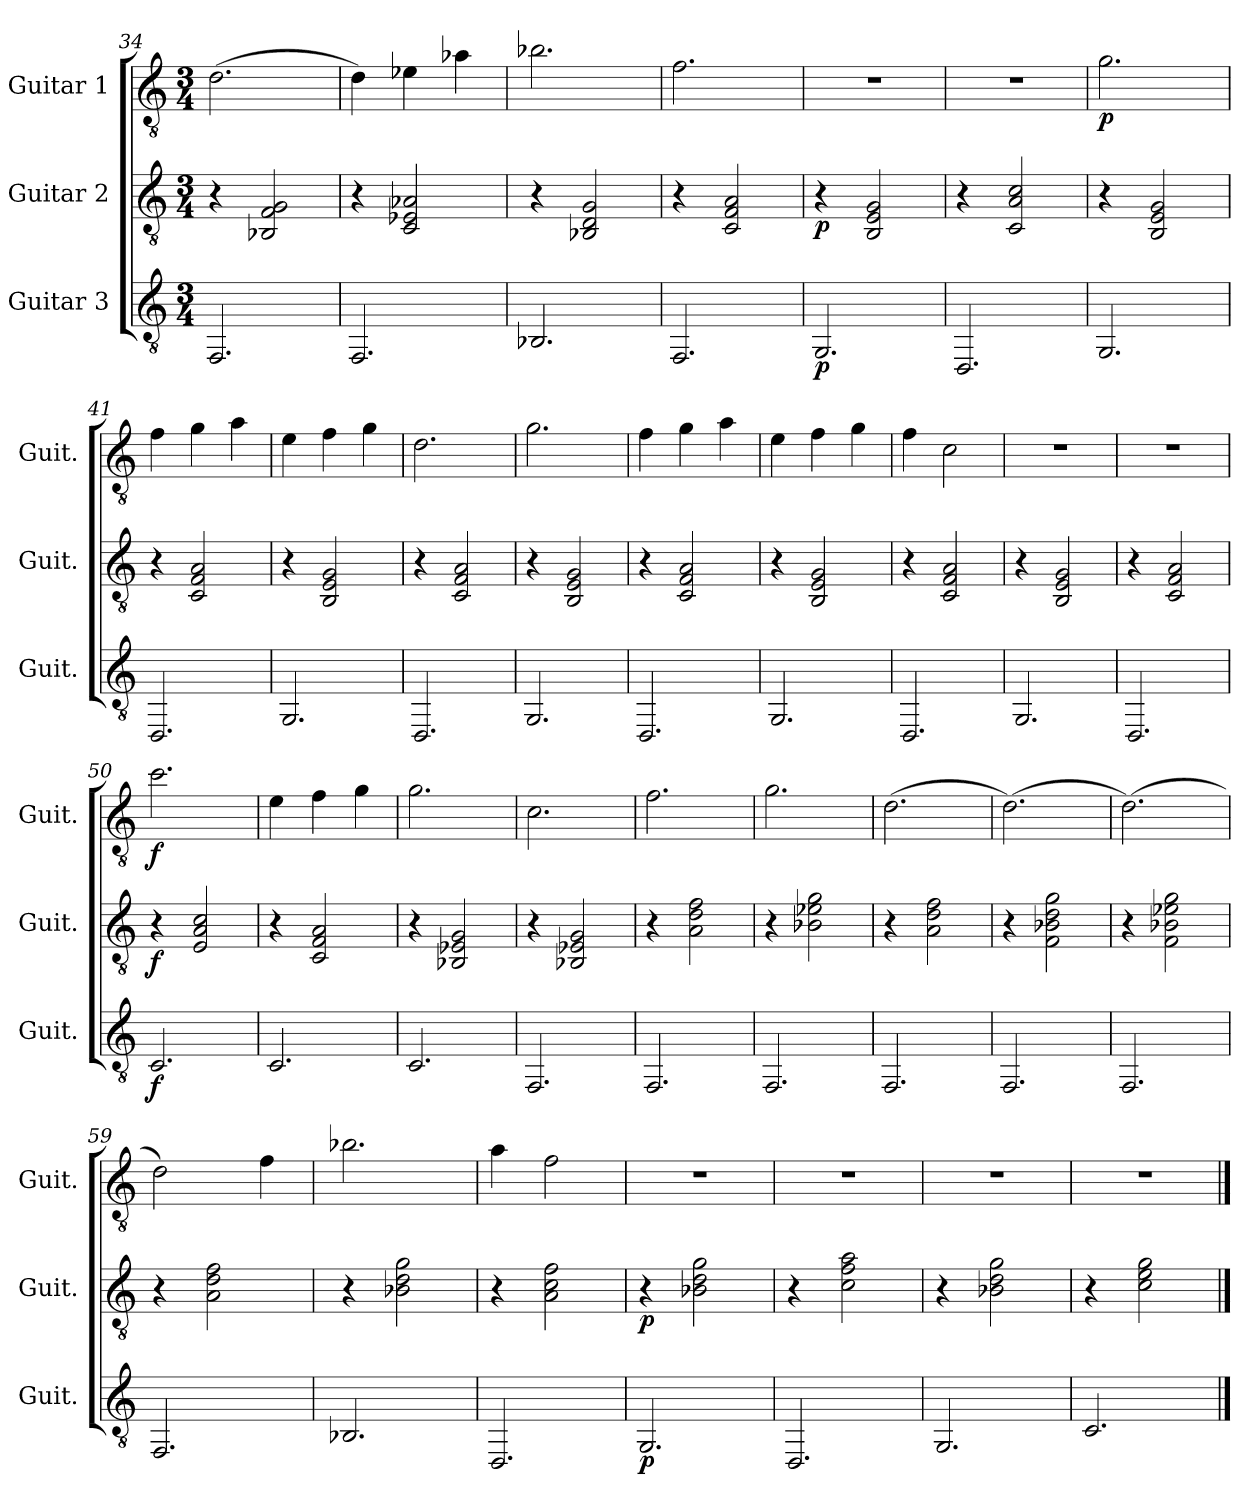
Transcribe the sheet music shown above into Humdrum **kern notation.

**kern	**dynam	**kern	**dynam	**kern	**dynam
*part3	*part3	*part2	*part2	*part1	*part1
*staff3	*staff3	*staff2	*staff2	*staff1	*staff1
*I"Guitar 3	*	*I"Guitar 2	*	*I"Guitar 1	*
*I'Guit.	*	*I'Guit.	*	*I'Guit.	*
*clefGv2	*	*clefGv2	*	*clefGv2	*
*k[]	*	*k[]	*	*k[]	*
*M3/4	*	*M3/4	*	*M3/4	*
=34	=34	=34	=34	=34	=34
2.FF/	.	4r	.	(2.d\	.
.	.	2BB-X/ 2F/ 2G/	.	.	.
=35	=35	=35	=35	=35	=35
2.FF/	.	4r	.	4d\)	.
.	.	2C/ 2E-X/ 2A-X/	.	4e-X\	.
.	.	.	.	4a-X\	.
=36	=36	=36	=36	=36	=36
2.BB-X/	.	4r	.	2.b-X\	.
.	.	2BB-X/ 2D/ 2G/	.	.	.
=37	=37	=37	=37	=37	=37
2.FF/	.	4r	.	2.f\	.
.	.	2C/ 2F/ 2A/	.	.	.
=38	=38	=38	=38	=38	=38
!	!LO:DY:b	!	!LO:DY:b	!	!
2.GG/	p	4r	p	2.r	.
.	.	2BB/ 2E/ 2G/	.	.	.
!!LO:LB:g=z
=39	=39	=39	=39	=39	=39
2.DD/	.	4r	.	2.r	.
.	.	2C/ 2A/ 2c/	.	.	.
=40	=40	=40	=40	=40	=40
!	!	!	!	!	!LO:DY:b
2.GG/	.	4r	.	2.g\	p
.	.	2BB/ 2E/ 2G/	.	.	.
=41	=41	=41	=41	=41	=41
2.DD/	.	4r	.	4f\	.
.	.	2C/ 2F/ 2A/	.	4g\	.
.	.	.	.	4a\	.
=42	=42	=42	=42	=42	=42
2.GG/	.	4r	.	4e\	.
.	.	2BB/ 2E/ 2G/	.	4f\	.
.	.	.	.	4g\	.
=43	=43	=43	=43	=43	=43
2.DD/	.	4r	.	2.d\	.
.	.	2C/ 2F/ 2A/	.	.	.
=44	=44	=44	=44	=44	=44
2.GG/	.	4r	.	2.g\	.
.	.	2BB/ 2E/ 2G/	.	.	.
=45	=45	=45	=45	=45	=45
2.DD/	.	4r	.	4f\	.
.	.	2C/ 2F/ 2A/	.	4g\	.
.	.	.	.	4a\	.
!!LO:PB:g=z
=46	=46	=46	=46	=46	=46
2.GG/	.	4r	.	4e\	.
.	.	2BB/ 2E/ 2G/	.	4f\	.
.	.	.	.	4g\	.
=47	=47	=47	=47	=47	=47
2.DD/	.	4r	.	4f\	.
.	.	2C/ 2F/ 2A/	.	2c\	.
=48	=48	=48	=48	=48	=48
2.GG/	.	4r	.	2.r	.
.	.	2BB/ 2E/ 2G/	.	.	.
=49	=49	=49	=49	=49	=49
2.DD/	.	4r	.	2.r	.
.	.	2C/ 2F/ 2A/	.	.	.
=50	=50	=50	=50	=50	=50
!	!LO:DY:b	!	!LO:DY:b	!	!LO:DY:b
2.C/	f	4r	f	2.cc\	f
.	.	2E/ 2A/ 2c/	.	.	.
=51	=51	=51	=51	=51	=51
2.C/	.	4r	.	4e\	.
.	.	2C/ 2F/ 2A/	.	4f\	.
.	.	.	.	4g\	.
=52	=52	=52	=52	=52	=52
2.C/	.	4r	.	2.g\	.
.	.	2BB-X/ 2E-X/ 2G/	.	.	.
!!LO:LB:g=z
=53	=53	=53	=53	=53	=53
2.FF/	.	4r	.	2.c\	.
.	.	2BB-X/ 2E-X/ 2G/	.	.	.
=54	=54	=54	=54	=54	=54
2.FF/	.	4r	.	2.f\	.
.	.	2A\ 2d\ 2f\	.	.	.
=55	=55	=55	=55	=55	=55
2.FF/	.	4r	.	2.g\	.
.	.	2B-X\ 2e-X\ 2g\	.	.	.
=56	=56	=56	=56	=56	=56
2.FF/	.	4r	.	(2.d\	.
.	.	2A\ 2d\ 2f\	.	.	.
=57	=57	=57	=57	=57	=57
2.FF/	.	4r	.	(2.d\)	.
.	.	2F\ 2B-X\ 2d\ 2g\	.	.	.
=58	=58	=58	=58	=58	=58
2.FF/	.	4r	.	(2.d\)	.
.	.	2F\ 2B-X\ 2e-X\ 2g\	.	.	.
=59	=59	=59	=59	=59	=59
2.FF/	.	4r	.	2d\)	.
.	.	2A\ 2d\ 2f\	.	.	.
.	.	.	.	4f\	.
!!LO:LB:g=z
=60	=60	=60	=60	=60	=60
2.BB-X/	.	4r	.	2.b-X\	.
.	.	2B-X\ 2d\ 2g\	.	.	.
=61	=61	=61	=61	=61	=61
2.DD/	.	4r	.	4a\	.
.	.	2A\ 2c\ 2f\	.	2f\	.
=62	=62	=62	=62	=62	=62
!	!LO:DY:b	!	!LO:DY:b	!	!
2.GG/	p	4r	p	2.r	.
.	.	2B-X\ 2d\ 2g\	.	.	.
=63	=63	=63	=63	=63	=63
2.DD/	.	4r	.	2.r	.
.	.	2c\ 2f\ 2a\	.	.	.
=64	=64	=64	=64	=64	=64
2.GG/	.	4r	.	2.r	.
.	.	2B-X\ 2d\ 2g\	.	.	.
=65	=65	=65	=65	=65	=65
2.C/	.	4r	.	2.r	.
.	.	2c\ 2e\ 2g\	.	.	.
==	==	==	==	==	==
*-	*-	*-	*-	*-	*-
